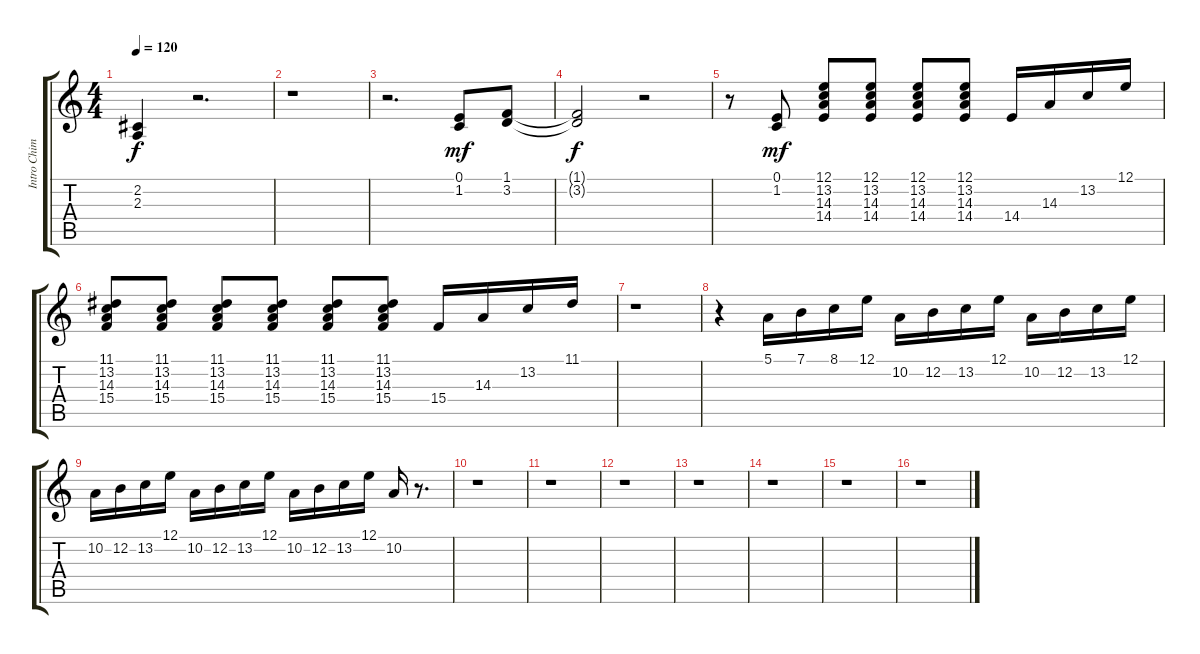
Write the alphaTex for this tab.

\track ("Intro Chime Synth" "Intro Chim") {instrument pad1newage}
\staff {score tabs}
\tuning (E4 B3 G3 D3 A2 E2) {hide}
\ts (4 4)
\tempo 120
\clef g2
\ks c
(2.2{t} 2.3{t}).4{dy f} r.2{d} |
r.1 |
r.2{d} (0.1 1.2).8{dy mf} (1.1 3.2).8 |
(1.1{t} 3.2{t}).2{dy f} r.2 |
r.8 (0.1 1.2).8{dy mf} (12.1 13.2 14.3 14.4).8 (12.1 13.2 14.3 14.4).8 (12.1 13.2 14.3 14.4).8 (12.1 13.2 14.3 14.4).8 14.4.16 14.3.16 13.2.16 12.1.16 |
(11.1 13.2 14.3 15.4).8 (11.1 13.2 14.3 15.4).8 (11.1 13.2 14.3 15.4).8 (11.1 13.2 14.3 15.4).8 (11.1 13.2 14.3 15.4).8 (11.1 13.2 14.3 15.4).8 15.4.16 14.3.16 13.2.16 11.1.16 |
r.1 |
r.4 5.1.16{balance 14} 7.1.16{balance 11} 8.1.16{balance 8} 12.1.16{balance 4} 10.2.16{balance 1} 12.2.16{balance 4} 13.2.16{balance 8} 12.1.16{balance 11} 10.2.16{balance 14} 12.2.16{balance 11} 13.2.16{balance 8} 12.1.16{balance 4} |
10.2.16{balance 1} 12.2.16{balance 4} 13.2.16{balance 8} 12.1.16{balance 11} 10.2.16{balance 14} 12.2.16{balance 11} 13.2.16{balance 8} 12.1.16{balance 4} 10.2.16{balance 1} 12.2.16{balance 4} 13.2.16{balance 8} 12.1.16{balance 11} 10.2.16{balance 14} r.8{d} |
r.1 |
r.1 |
r.1 |
r.1 |
r.1 |
r.1 |
r.1
